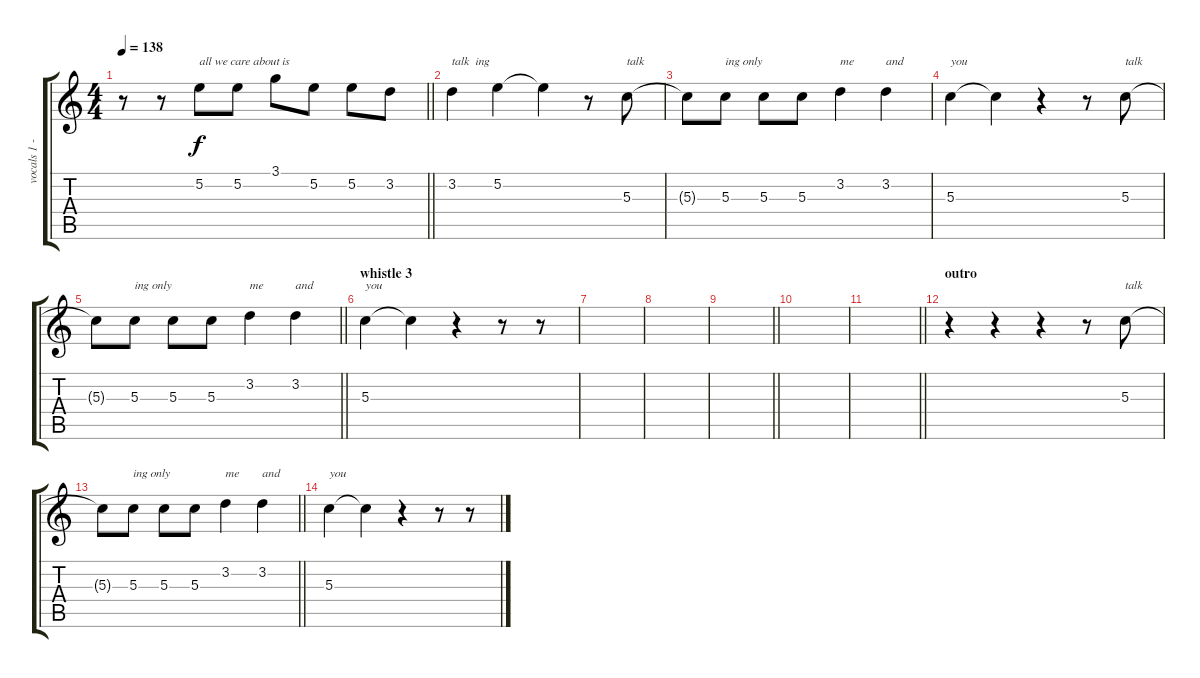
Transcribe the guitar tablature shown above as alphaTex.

\track ("vocals 1 - male" "vocals 1 -") {instrument electricguitarjazz}
\staff {score tabs}
\tuning (E4 B3 G3 D3 A2 E2) {hide}
\ts (4 4)
\tempo 138
\clef g2
\barLineRight lightlight
\ks c
r.8{dy f} r.8 5.2.8{txt "all we care about is"} 5.2.8 3.1.8 5.2.8 5.2.8 3.2.8 |
3.2.4{txt "talk  ing"} 5.2.4 5.2{t}.4 r.8 5.3.8{txt "talk"} |
5.3{t}.8 5.3.8{txt "ing only "} 5.3.8 5.3.8 3.2.4{txt "me"} 3.2.4{txt "and"} |
5.3.4{txt "you"} 5.3{t}.4 r.4 r.8 5.3.8{txt "talk"} |
\barLineRight lightlight
5.3{t}.8 5.3.8{txt "ing only "} 5.3.8 5.3.8 3.2.4{txt "me"} 3.2.4{txt "and"} |
\section ("" "whistle 3")
5.3.4{txt "you"} 5.3{t}.4 r.4 r.8 r.8 |
|
|
\barLineRight lightlight
|
|
\barLineRight lightlight
|
\section ("" "outro")
r.4 r.4 r.4 r.8 5.3.8{txt "talk"} |
\barLineRight lightlight
5.3{t}.8 5.3.8{txt "ing only "} 5.3.8 5.3.8 3.2.4{txt "me"} 3.2.4{txt "and"} |
5.3.4{txt "you"} 5.3{t}.4 r.4 r.8 r.8
